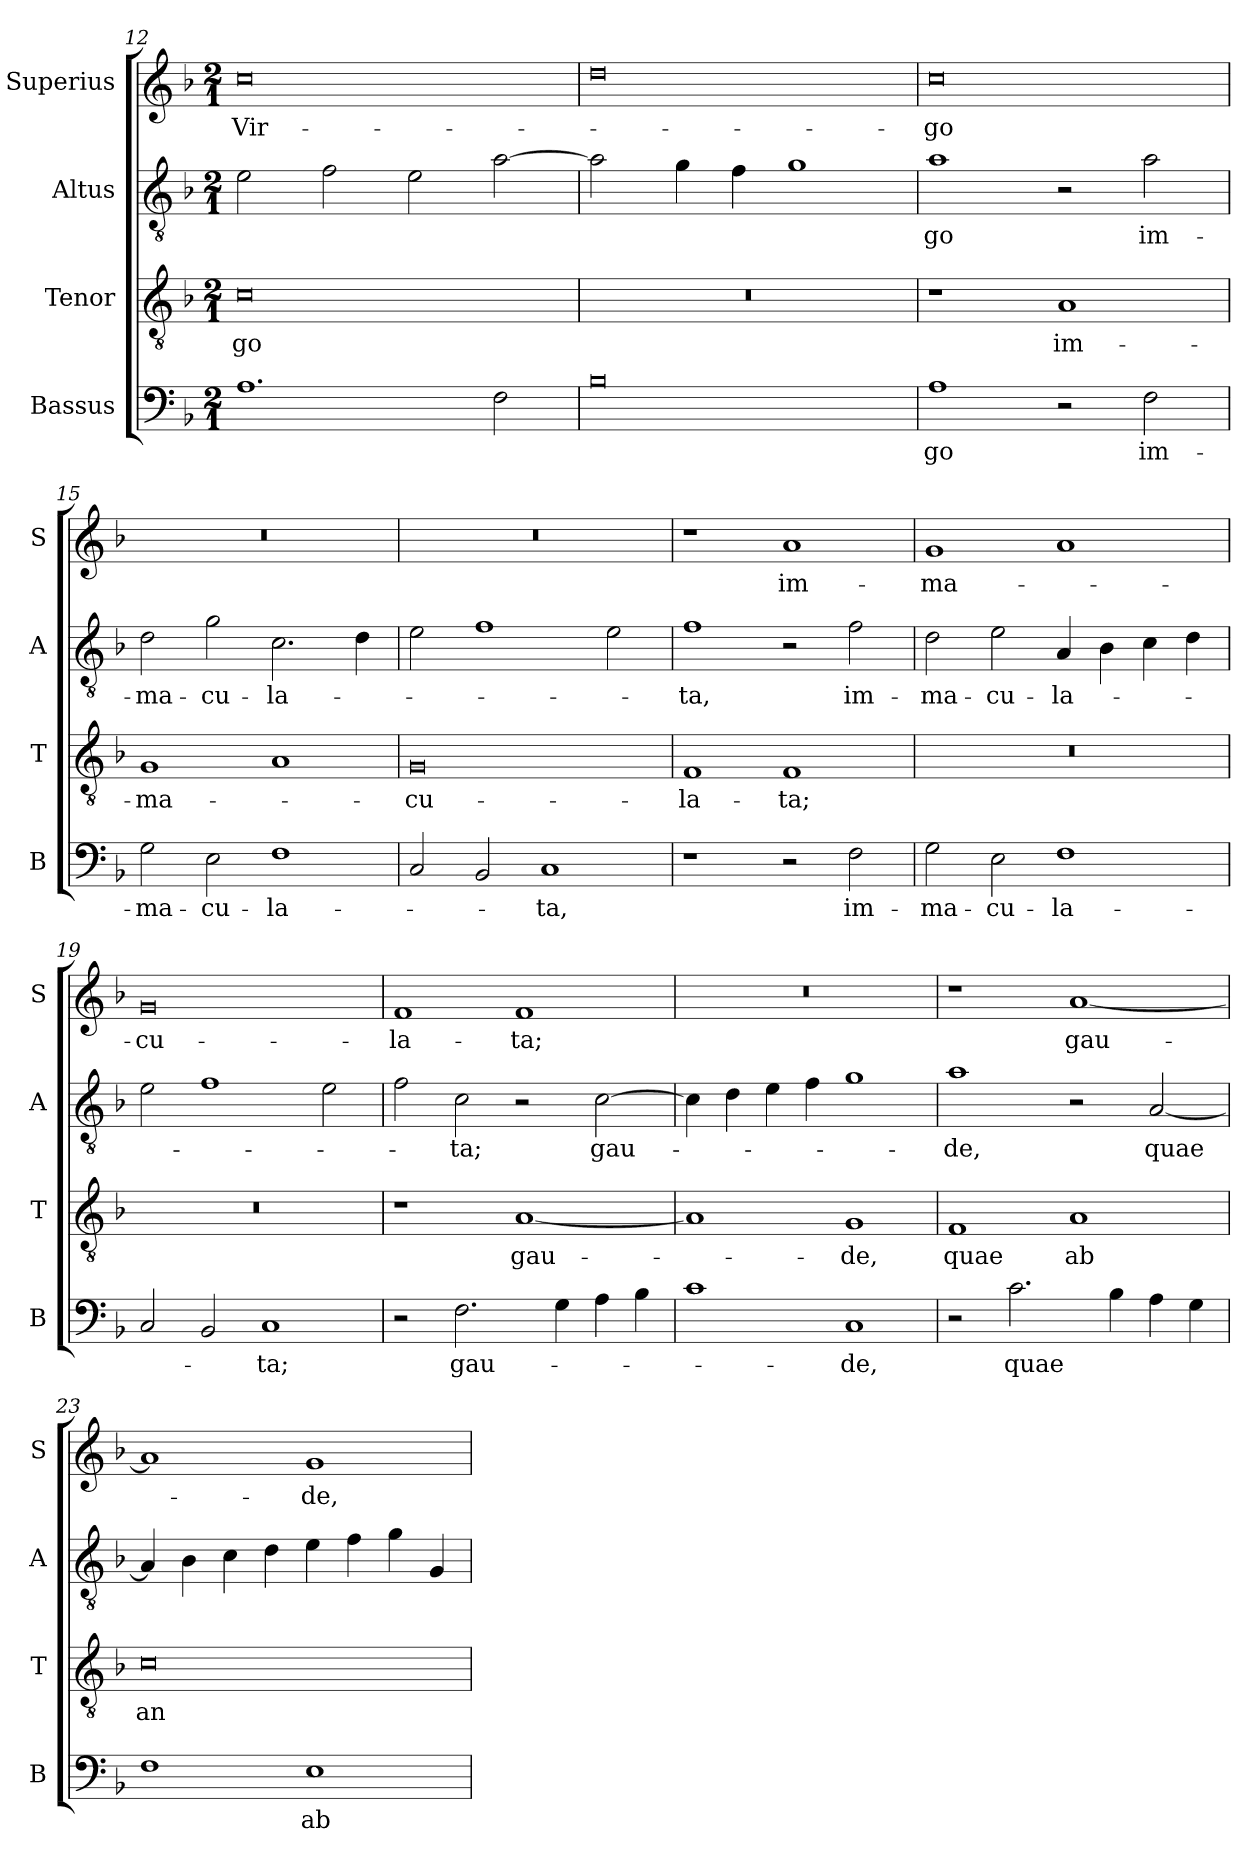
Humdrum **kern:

**kern	**text	**kern	**text	**kern	**text	**kern	**text
*part4	*part4	*part3	*part3	*part2	*part2	*part1	*part1
*staff4	*staff4	*staff3	*staff3	*staff2	*staff2	*staff1	*staff1
*I"Bassus	*	*I"Tenor	*	*I"Altus	*	*I"Superius	*
*I'B	*	*I'T	*	*I'A	*	*I'S	*
*clefF4	*	*clefGv2	*	*clefGv2	*	*clefG2	*
*k[b-]	*	*k[b-]	*	*k[b-]	*	*k[b-]	*
*F:	*	*F:	*	*F:	*	*F:	*
*M2/1	*	*M2/1	*	*M2/1	*	*M2/1	*
=12	=12	=12	=12	=12	=12	=12	=12
1.A	.	0c	-go	2e	.	0cc	Vir-
.	.	.	.	2f	.	.	.
.	.	.	.	2e	.	.	.
2F	.	.	.	[2a	.	.	.
=13	=13	=13	=13	=13	=13	=13	=13
0B-	.	0r	.	2a]	.	0dd	.
.	.	.	.	4g	.	.	.
.	.	.	.	4f	.	.	.
.	.	.	.	1g	.	.	.
=14	=14	=14	=14	=14	=14	=14	=14
1A	-go	1r	.	1a	-go	0cc	-go
2r	.	1A	im-	2r	.	.	.
2F	im-	.	.	2a	im-	.	.
=15	=15	=15	=15	=15	=15	=15	=15
2G	-ma-	1G	-ma-	2d	-ma-	0r	.
2E	-cu-	.	.	2g	-cu-	.	.
1F	-la-	1A	.	2.c	-la-	.	.
.	.	.	.	4d	.	.	.
=16	=16	=16	=16	=16	=16	=16	=16
2C	.	0G	-cu-	2e	.	0r	.
2BB-	.	.	.	1f	.	.	.
1C	-ta,	.	.	.	.	.	.
.	.	.	.	2e	.	.	.
=17	=17	=17	=17	=17	=17	=17	=17
1r	.	1F	-la-	1f	-ta,	1r	.
2r	.	1F	-ta;	2r	.	1a	im-
2F	im-	.	.	2f	im-	.	.
=18	=18	=18	=18	=18	=18	=18	=18
2G	-ma-	0r	.	2d	-ma-	1g	-ma-
2E	-cu-	.	.	2e	-cu-	.	.
1F	-la-	.	.	4A	-la-	1a	.
.	.	.	.	4B-	.	.	.
.	.	.	.	4c	.	.	.
.	.	.	.	4d	.	.	.
=19	=19	=19	=19	=19	=19	=19	=19
2C	.	0r	.	2e	.	0g	-cu-
2BB-	.	.	.	1f	.	.	.
1C	-ta;	.	.	.	.	.	.
.	.	.	.	2e	.	.	.
=20	=20	=20	=20	=20	=20	=20	=20
2r	.	1r	.	2f	.	1f	-la-
2.F	gau-	.	.	2c	-ta;	.	.
.	.	[1A	gau-	2r	.	1f	-ta;
4G	.	.	.	.	.	.	.
4A	.	.	.	[2c	gau-	.	.
4B-	.	.	.	.	.	.	.
=21	=21	=21	=21	=21	=21	=21	=21
1c	.	1A]	.	4c]	.	0r	.
.	.	.	.	4d	.	.	.
.	.	.	.	4e	.	.	.
.	.	.	.	4f	.	.	.
1C	-de,	1G	-de,	1g	.	.	.
=22	=22	=22	=22	=22	=22	=22	=22
2r	.	1F	quae	1a	-de,	1r	.
2.c	quae	.	.	.	.	.	.
.	.	1A	ab	2r	.	[1a	gau-
4B-	.	.	.	.	.	.	.
4A	.	.	.	[2A	quae	.	.
4G	.	.	.	.	.	.	.
=23	=23	=23	=23	=23	=23	=23	=23
1F	.	0c	an-	4A]	.	1a]	.
.	.	.	.	4B-	.	.	.
.	.	.	.	4c	.	.	.
.	.	.	.	4d	.	.	.
1E	ab	.	.	4e	.	1g	-de,
.	.	.	.	4f	.	.	.
.	.	.	.	4g	.	.	.
.	.	.	.	4G	.	.	.
=	=	=	=	=	=	=	=
*-	*-	*-	*-	*-	*-	*-	*-
